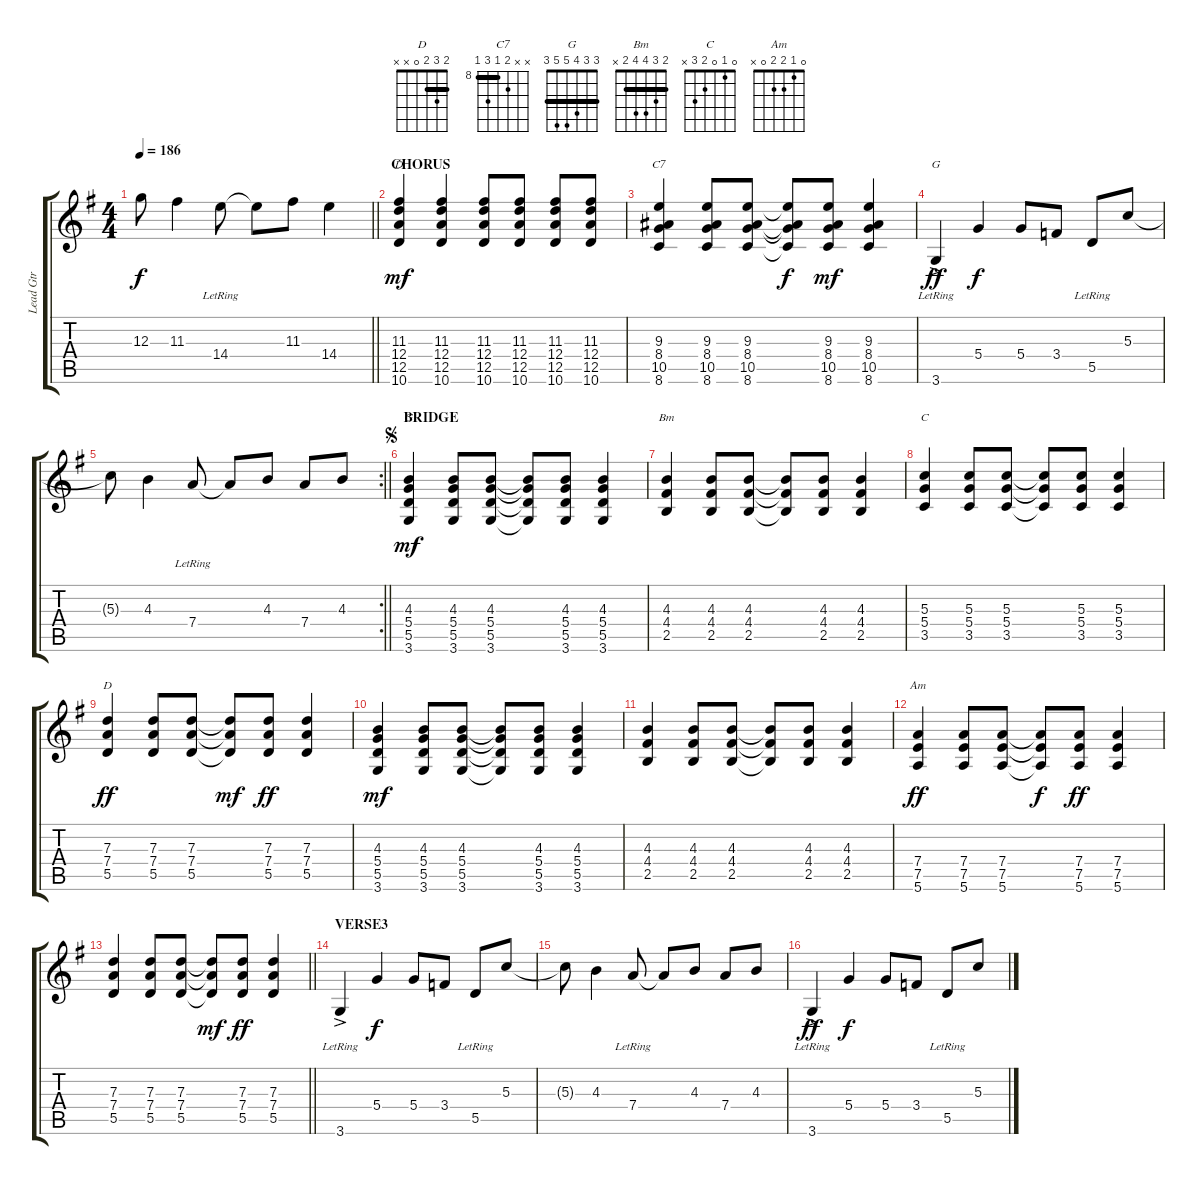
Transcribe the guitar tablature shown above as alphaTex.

\track ("Lead Gtr" "Lead Gtr") {instrument electricguitarjazz}
\staff {score tabs}
\tuning (E4 B3 G3 D3 A2 E2) {hide}
\chord ("D" x x 11 12 12 10) {firstfret 10}
\chord ("C7" x x 9 8 10 8) {firstfret 8 barre 8}
\chord ("G" x x x x x 3)
\chord ("G" 3 3 4 5 5 3) {barre 3}
\chord ("Bm" 2 3 4 4 2 x) {barre 2}
\chord ("C" 0 1 0 2 3 x)
\chord ("D" 2 3 2 0 x x) {barre 2}
\chord ("Am" 0 1 2 2 0 x)
\ts (4 4)
\tempo 186
\clef g2
\barLineRight lightlight
\ks g
12.3{t}.8{dy f} 11.3.4 14.4{lr}.8 14.4{t}.8 11.3.8 14.4.4 |
\section ("" "CHORUS")
(11.3 12.4 12.5 10.6).4{ch "D" dy mf} (11.3 12.4 12.5 10.6).4 (11.3 12.4 12.5 10.6).8 (11.3 12.4 12.5 10.6).8 (11.3 12.4 12.5 10.6).8 (11.3 12.4 12.5 10.6).8 |
(9.3 8.4 10.5 8.6).4{ch "C7"} (9.3 8.4 10.5 8.6).8 (9.3 8.4 10.5 8.6).8 (9.3{t} 8.4{t} 10.5{t} 8.6{t}).8{dy f} (9.3 8.4 10.5 8.6).8{dy mf} (9.3 8.4 10.5 8.6).4 |
3.6{ac lr}.4{ch "G" dy ff} 5.4.4{dy f} 5.4.8 3.4.8 5.5{lr}.8 5.3.8 |
\rc 2
\barLineRight lightlight
5.3{t}.8 4.3.4 7.4{lr}.8 7.4{t}.8 4.3.8 7.4.8 4.3.8 |
\section ("" "BRIDGE")
\jump segno
(4.3 5.4 5.5 3.6).4{ch "G" dy mf} (4.3 5.4 5.5 3.6).8 (4.3 5.4 5.5 3.6).8 (4.3{t} 5.4{t} 5.5{t} 3.6{t}).8 (4.3 5.4 5.5 3.6).8 (4.3 5.4 5.5 3.6).4 |
(4.3 4.4 2.5).4{ch "Bm"} (4.3 4.4 2.5).8 (4.3 4.4 2.5).8 (4.3{t} 4.4{t} 2.5{t}).8 (4.3 4.4 2.5).8 (4.3 4.4 2.5).4 |
(5.3 5.4 3.5).4{ch "C"} (5.3 5.4 3.5).8 (5.3 5.4 3.5).8 (5.3{t} 5.4{t} 3.5{t}).8 (5.3 5.4 3.5).8 (5.3 5.4 3.5).4 |
(7.3 7.4 5.5).4{ch "D" dy ff} (7.3 7.4 5.5).8 (7.3 7.4 5.5).8 (7.3{t} 7.4{t} 5.5{t}).8{dy mf} (7.3 7.4 5.5).8{dy ff} (7.3 7.4 5.5).4 |
(4.3 5.4 5.5 3.6).4{dy mf} (4.3 5.4 5.5 3.6).8 (4.3 5.4 5.5 3.6).8 (4.3{t} 5.4{t} 5.5{t} 3.6{t}).8 (4.3 5.4 5.5 3.6).8 (4.3 5.4 5.5 3.6).4 |
(4.3 4.4 2.5).4 (4.3 4.4 2.5).8 (4.3 4.4 2.5).8 (4.3{t} 4.4{t} 2.5{t}).8 (4.3 4.4 2.5).8 (4.3 4.4 2.5).4 |
(7.4 7.5 5.6).4{ch "Am" dy ff} (7.4 7.5 5.6).8 (7.4 7.5 5.6).8 (7.4{t} 7.5{t} 5.6{t}).8{dy f} (7.4 7.5 5.6).8{dy ff} (7.4 7.5 5.6).4 |
\barLineRight lightlight
(7.3 7.4 5.5).4 (7.3 7.4 5.5).8 (7.3 7.4 5.5).8 (7.3{t} 7.4{t} 5.5{t}).8{dy mf} (7.3 7.4 5.5).8{dy ff} (7.3 7.4 5.5).4 |
\section ("" "VERSE3")
3.6{ac lr}.4 5.4.4{dy f} 5.4.8 3.4.8 5.5{lr}.8 5.3.8 |
5.3{t}.8 4.3.4 7.4{lr}.8 7.4{t}.8 4.3.8 7.4.8 4.3.8 |
3.6{ac lr}.4{dy ff} 5.4.4{dy f} 5.4.8 3.4.8 5.5{lr}.8 5.3.8
